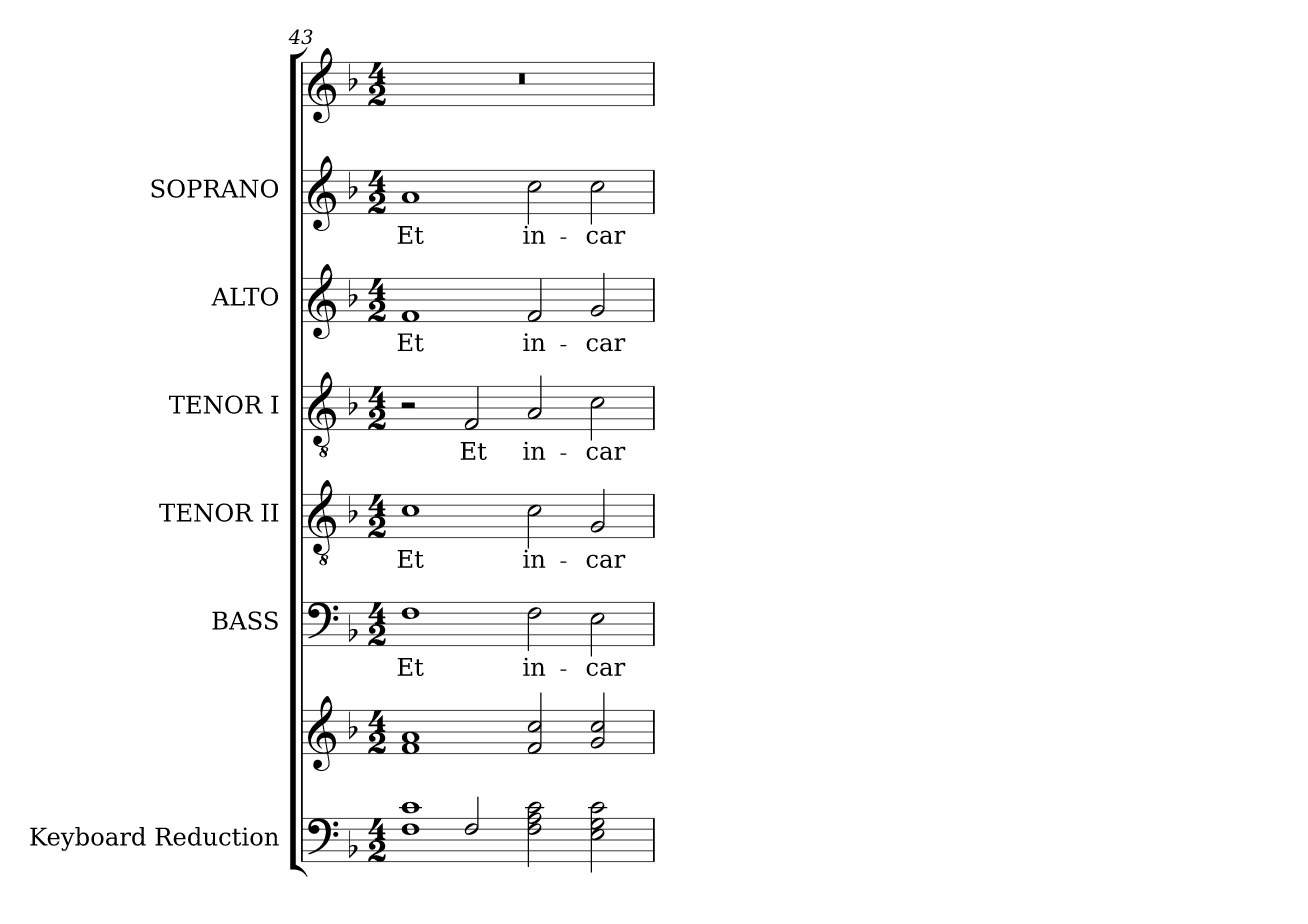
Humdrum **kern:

**kern	**kern	**kern	**text	**kern	**text	**kern	**text	**kern	**text	**kern	**text	**kern
*part7	*part7	*part6	*part6	*part5	*part5	*part4	*part4	*part3	*part3	*part2	*part2	*part1
*staff8	*staff7	*staff6	*staff6	*staff5	*staff5	*staff4	*staff4	*staff3	*staff3	*staff2	*staff2	*staff1
*I"Keyboard Reduction	*	*I"BASS	*	*I"TENOR II	*	*I"TENOR I	*	*I"ALTO	*	*I"SOPRANO	*	*
*I'Reduc.	*	*I'B.	*	*I'T. II	*	*I'T. I	*	*I'A.	*	*I'S.	*	*
*clefF4	*clefG2	*clefF4	*	*clefGv2	*	*clefGv2	*	*clefG2	*	*clefG2	*	*clefG2
*	*	*	*	*ITrd7c12	*	*ITrd7c12	*	*	*	*	*	*
*k[b-]	*k[b-]	*k[b-]	*	*k[b-]	*	*k[b-]	*	*k[b-]	*	*k[b-]	*	*k[b-]
*F:	*F:	*F:	*	*F:	*	*F:	*	*F:	*	*F:	*	*F:
*M4/2	*M4/2	*M4/2	*	*M4/2	*	*M4/2	*	*M4/2	*	*M4/2	*	*M4/2
=43	=43	=43	=43	=43	=43	=43	=43	=43	=43	=43	=43	=43
*^	*	*	*	*	*	*	*	*	*	*	*	*
!	!	!	!	!LO:LY:b:color=#000000	!	!	!	!	!	!	!	!	!
!	!	!	!	!	!	!LO:LY:b:color=#000000	!	!	!	!	!	!	!
!	!	!	!	!	!	!	!	!	!	!LO:LY:b:color=#000000	!	!	!
!	!	!	!	!	!	!	!	!	!	!	!	!LO:LY:b:color=#000000	!LO:N:vis=1
2ryy	1Fi 1ci	1fi 1ai	1Fi	Et	1Ci	Et	2r	.	1fi	Et	1ai	Et	0r
!	!	!	!	!	!	!	!	!LO:LY:b:color=#000000	!	!	!	!	!
2Fi/	.	.	.	.	.	.	2FFi/	Et	.	.	.	.	.
!	!	!	!	!LO:LY:b:color=#000000	!	!	!	!	!	!	!	!	!
!	!	!	!	!	!	!LO:LY:b:color=#000000	!	!	!	!	!	!	!
!	!	!	!	!	!	!	!	!LO:LY:b:color=#000000	!	!	!	!	!
!	!	!	!	!	!	!	!	!	!	!LO:LY:b:color=#000000	!	!	!
!	!	!	!	!	!	!	!	!	!	!	!	!LO:LY:b:color=#000000	!
2Fi\ 2Ai 2ci	1ryy	2fi/ 2cci	2Fi\	in-	2Ci\	in-	2AAi/	in-	2fi/	in-	2cci\	in-	.
!	!	!	!	!LO:LY:b:color=#000000	!	!	!	!	!	!	!	!	!
!	!	!	!	!	!	!LO:LY:b:color=#000000	!	!	!	!	!	!	!
!	!	!	!	!	!	!	!	!LO:LY:b:color=#000000	!	!	!	!	!
!	!	!	!	!	!	!	!	!	!	!LO:LY:b:color=#000000	!	!	!
!	!	!	!	!	!	!	!	!	!	!	!	!LO:LY:b:color=#000000	!
2Ei\ 2Gi 2ci	.	2gi/ 2cci	2Ei\	-car-	2GGi/	-car-	2Ci\	-car-	2gi/	-car-	2cci\	-car-	.
*v	*v	*	*	*	*	*	*	*	*	*	*	*	*
=	=	=	=	=	=	=	=	=	=	=	=	=
*-	*-	*-	*-	*-	*-	*-	*-	*-	*-	*-	*-	*-
